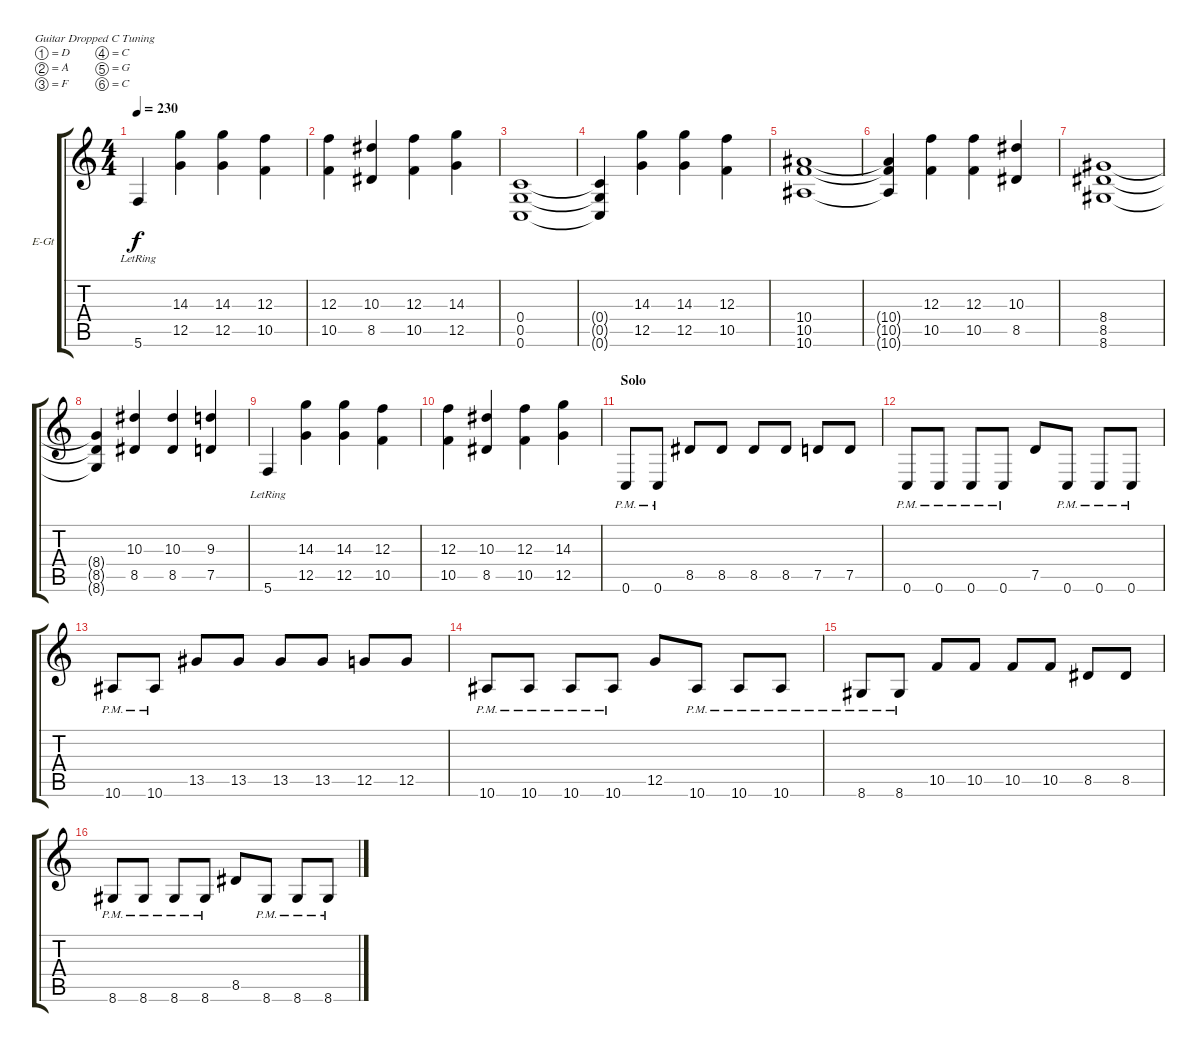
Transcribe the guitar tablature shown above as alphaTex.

\defaultSystemsLayout 4
\bracketExtendMode groupsimilarinstruments
\firstSystemTrackNameOrientation horizontal
\otherSystemsTrackNameOrientation horizontal
\track ("Electric Guitar" "E-Gt") {instrument distortionguitar}
\staff {score tabs}
\tuning (D4 A3 F3 C3 G2 C2)
\ts (4 4)
\tempo 230
\clef g2
\ks c
5.6{lr}.4{dy f} (12.5 14.3).4 (12.5 14.3).4 (10.5 12.3).4 |
(10.5 12.3).4 (8.5 10.3).4 (10.5 12.3).4 (12.5 14.3).4 |
(0.6 0.5 0.4).1 |
(0.4{t} 0.5{t} 0.6{t}).4 (12.5 14.3).4 (12.5 14.3).4 (10.5 12.3).4 |
(10.6 10.5 10.4).1 |
(10.4{t} 10.5{t} 10.6{t}).4 (10.5 12.3).4 (10.5 12.3).4 (8.5 10.3).4 |
(8.6 8.5 8.4).1 |
(8.4{t} 8.5{t} 8.6{t}).4 (8.5 10.3).4 (8.5 10.3).4 (7.5 9.3).4 |
5.6{lr}.4 (12.5 14.3).4 (12.5 14.3).4 (10.5 12.3).4 |
(10.5 12.3).4 (8.5 10.3).4 (10.5 12.3).4 (12.5 14.3).4 |
\section ("" "Solo")
0.6{pm}.8 0.6{pm}.8 8.5.8 8.5.8 8.5.8 8.5.8 7.5.8 7.5.8 |
0.6{pm}.8 0.6{pm}.8 0.6{pm}.8 0.6{pm}.8 7.5.8 0.6{pm}.8 0.6{pm}.8 0.6{pm}.8 |
10.6{pm}.8 10.6{pm}.8 13.5.8 13.5.8 13.5.8 13.5.8 12.5.8 12.5.8 |
10.6{pm}.8 10.6{pm}.8 10.6{pm}.8 10.6{pm}.8 12.5.8 10.6{pm}.8 10.6{pm}.8 10.6{pm}.8 |
8.6{pm}.8 8.6{pm}.8 10.5.8 10.5.8 10.5.8 10.5.8 8.5.8 8.5.8 |
8.6{pm}.8 8.6{pm}.8 8.6{pm}.8 8.6{pm}.8 8.5.8 8.6{pm}.8 8.6{pm}.8 8.6{pm}.8
